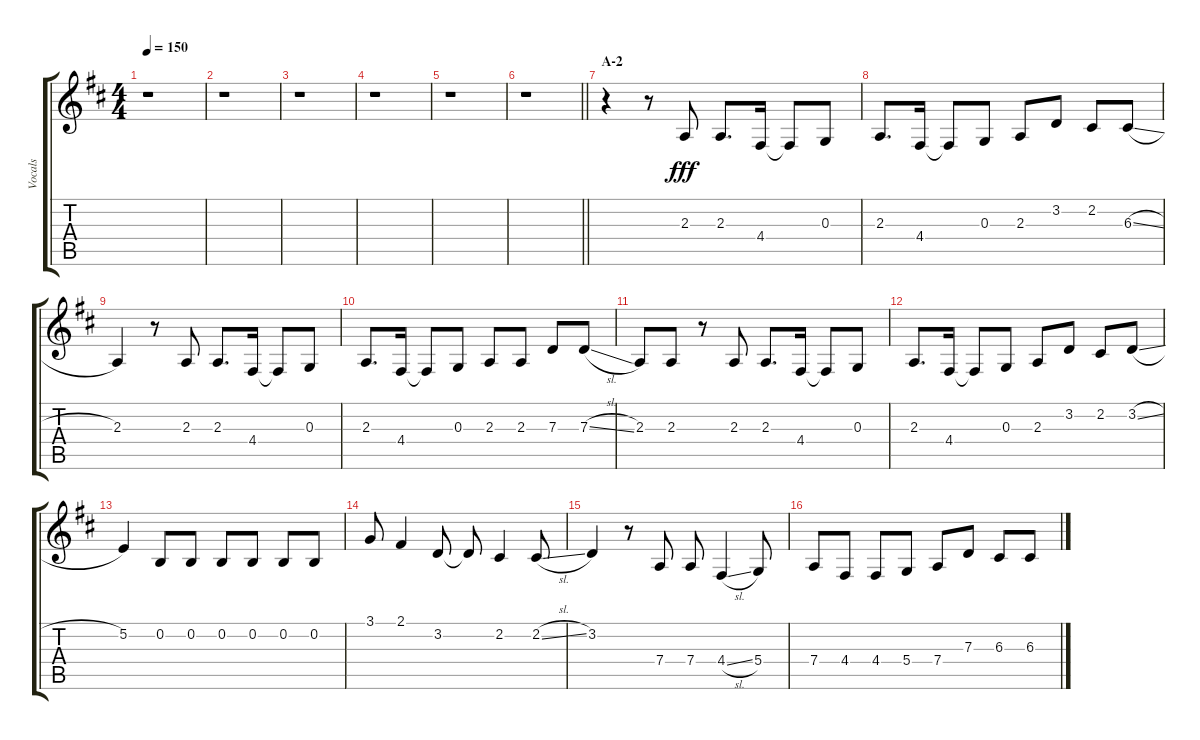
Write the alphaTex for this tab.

\track ("Vocals" "Vocals") {instrument voiceoohs}
\staff {score tabs}
\tuning (E4 B3 G3 D3 A2 E2) {hide}
\ts (4 4)
\tempo 150
\clef g2
\ks d
r.1{dy fff} |
r.1 |
r.1 |
r.1 |
r.1 |
\barLineRight lightlight
r.1 |
\section ("" "A-2")
r.4 r.8 2.3.8 2.3.8{d} 4.4.16 4.4{t}.8 0.3.8 |
2.3.8{d} 4.4.16 4.4{t}.8 0.3.8 2.3.8 3.2.8 2.2.8 6.3{sl}.8 |
2.3.4 r.8 2.3.8 2.3.8{d} 4.4.16 4.4{t}.8 0.3.8 |
2.3.8{d} 4.4.16 4.4{t}.8 0.3.8 2.3.8 2.3.8 7.3.8 7.3{sl}.8 |
2.3.8 2.3.8 r.8 2.3.8 2.3.8{d} 4.4.16 4.4{t}.8 0.3.8 |
2.3.8{d} 4.4.16 4.4{t}.8 0.3.8 2.3.8 3.2.8 2.2.8 3.2{sl}.8 |
5.2.4 0.2.8 0.2.8 0.2.8 0.2.8 0.2.8 0.2.8 |
3.1.8 2.1.4 3.2.8 3.2{t}.8 2.2.4 2.2{sl}.8 |
3.2.4 r.8 7.4.8 7.4.8 4.4{sl}.4 5.4.8 |
7.4.8 4.4.8 4.4.8 5.4.8 7.4.8 7.3.8 6.3.8 6.3{sl}.8
